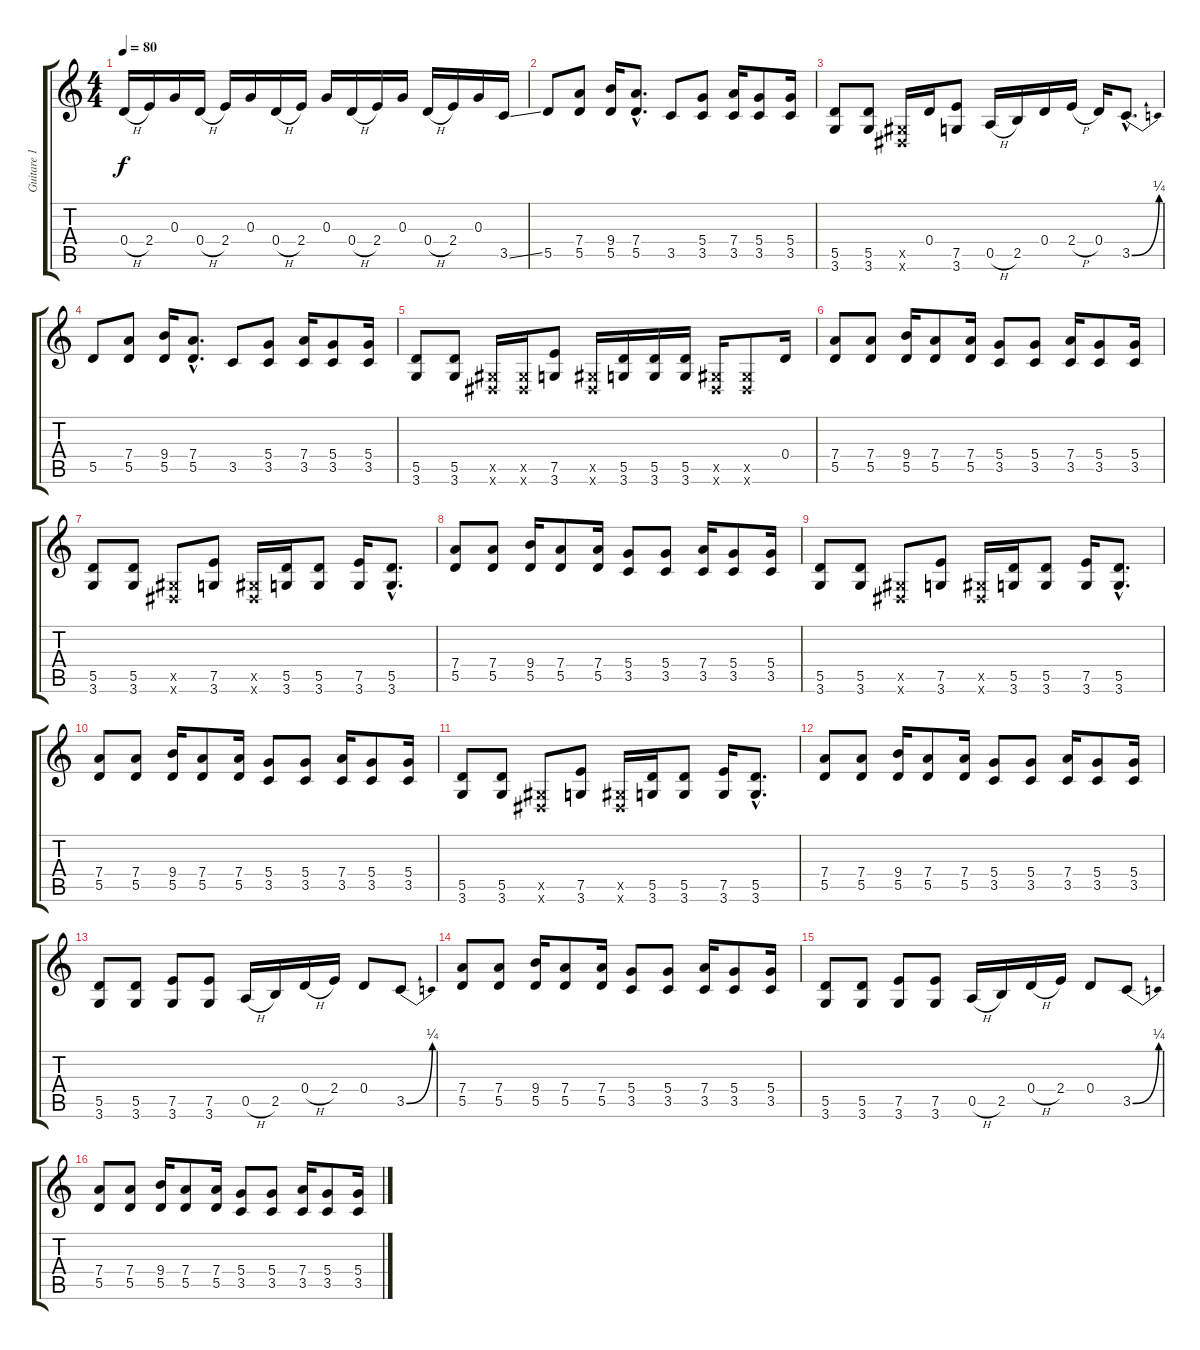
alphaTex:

\track ("Guitare 1" "Guitare 1") {instrument electricguitarclean}
\staff {score tabs}
\tuning (E4 B3 G3 D3 A2 E2) {hide}
\ts (4 4)
\tempo 80
\clef g2
\ks c
0.4{h}.16{dy f} 2.4.16 0.3.16 0.4{h}.16 2.4.16 0.3.16 0.4{h}.16 2.4.16 0.3.16 0.4{h}.16 2.4.16 0.3.16 0.4{h}.16 2.4.16 0.3.16 3.5{ss}.16 |
5.5.8 (7.4 5.5).8 (9.4 5.5).16 (7.4{hac} 5.5{hac}).8{d} 3.5.8 (5.4 3.5).8 (7.4 3.5).16 (5.4 3.5).8 (5.4 3.5).16 |
(5.5 3.6).8 (5.5 3.6).8 (-1.5{x} -1.6{x}).16 0.4.16 (7.5 3.6).8 0.5{h}.16 2.5.16 0.4.16 2.4{h}.16 0.4.16 3.5{be (bend 0 0 60 1) hac}.8{d} |
5.5.8 (7.4 5.5).8 (9.4 5.5).16 (7.4{hac} 5.5{hac}).8{d} 3.5.8 (5.4 3.5).8 (7.4 3.5).16 (5.4 3.5).8 (5.4 3.5).16 |
(5.5 3.6).8 (5.5 3.6).8 (-1.5{x} -1.6{x}).16 (-1.5{x} -1.6{x}).16 (7.5 3.6).8 (-1.5{x} -1.6{x}).16 (5.5 3.6).16 (5.5 3.6).16 (5.5 3.6).16 (-1.5{x} -1.6{x}).16 (-1.5{x} -1.6{x}).8 0.4.16 |
(7.4 5.5).8 (7.4 5.5).8 (9.4 5.5).16 (7.4 5.5).8 (7.4 5.5).16 (5.4 3.5).8 (5.4 3.5).8 (7.4 3.5).16 (5.4 3.5).8 (5.4 3.5).16 |
(5.5 3.6).8 (5.5 3.6).8 (-1.5{x} -1.6{x}).8 (7.5 3.6).8 (-1.5{x} -1.6{x}).16 (5.5 3.6).16 (5.5 3.6).8 (7.5 3.6).16 (5.5{hac} 3.6{hac}).8{d} |
(7.4 5.5).8 (7.4 5.5).8 (9.4 5.5).16 (7.4 5.5).8 (7.4 5.5).16 (5.4 3.5).8 (5.4 3.5).8 (7.4 3.5).16 (5.4 3.5).8 (5.4 3.5).16 |
(5.5 3.6).8 (5.5 3.6).8 (-1.5{x} -1.6{x}).8 (7.5 3.6).8 (-1.5{x} -1.6{x}).16 (5.5 3.6).16 (5.5 3.6).8 (7.5 3.6).16 (5.5{hac} 3.6{hac}).8{d} |
(7.4 5.5).8 (7.4 5.5).8 (9.4 5.5).16 (7.4 5.5).8 (7.4 5.5).16 (5.4 3.5).8 (5.4 3.5).8 (7.4 3.5).16 (5.4 3.5).8 (5.4 3.5).16 |
(5.5 3.6).8 (5.5 3.6).8 (-1.5{x} -1.6{x}).8 (7.5 3.6).8 (-1.5{x} -1.6{x}).16 (5.5 3.6).16 (5.5 3.6).8 (7.5 3.6).16 (5.5{hac} 3.6{hac}).8{d} |
(7.4 5.5).8 (7.4 5.5).8 (9.4 5.5).16 (7.4 5.5).8 (7.4 5.5).16 (5.4 3.5).8 (5.4 3.5).8 (7.4 3.5).16 (5.4 3.5).8 (5.4 3.5).16 |
(5.5 3.6).8 (5.5 3.6).8 (7.5 3.6).8 (7.5 3.6).8 0.5{h}.16 2.5.16 0.4{h}.16 2.4.16 0.4.8 3.5{be (bend 0 0 60 1)}.8 |
(7.4 5.5).8 (7.4 5.5).8 (9.4 5.5).16 (7.4 5.5).8 (7.4 5.5).16 (5.4 3.5).8 (5.4 3.5).8 (7.4 3.5).16 (5.4 3.5).8 (5.4 3.5).16 |
(5.5 3.6).8 (5.5 3.6).8 (7.5 3.6).8 (7.5 3.6).8 0.5{h}.16 2.5.16 0.4{h}.16 2.4.16 0.4.8 3.5{be (bend 0 0 60 1)}.8 |
(7.4 5.5).8 (7.4 5.5).8 (9.4 5.5).16 (7.4 5.5).8 (7.4 5.5).16 (5.4 3.5).8 (5.4 3.5).8 (7.4 3.5).16 (5.4 3.5).8 (5.4 3.5).16
